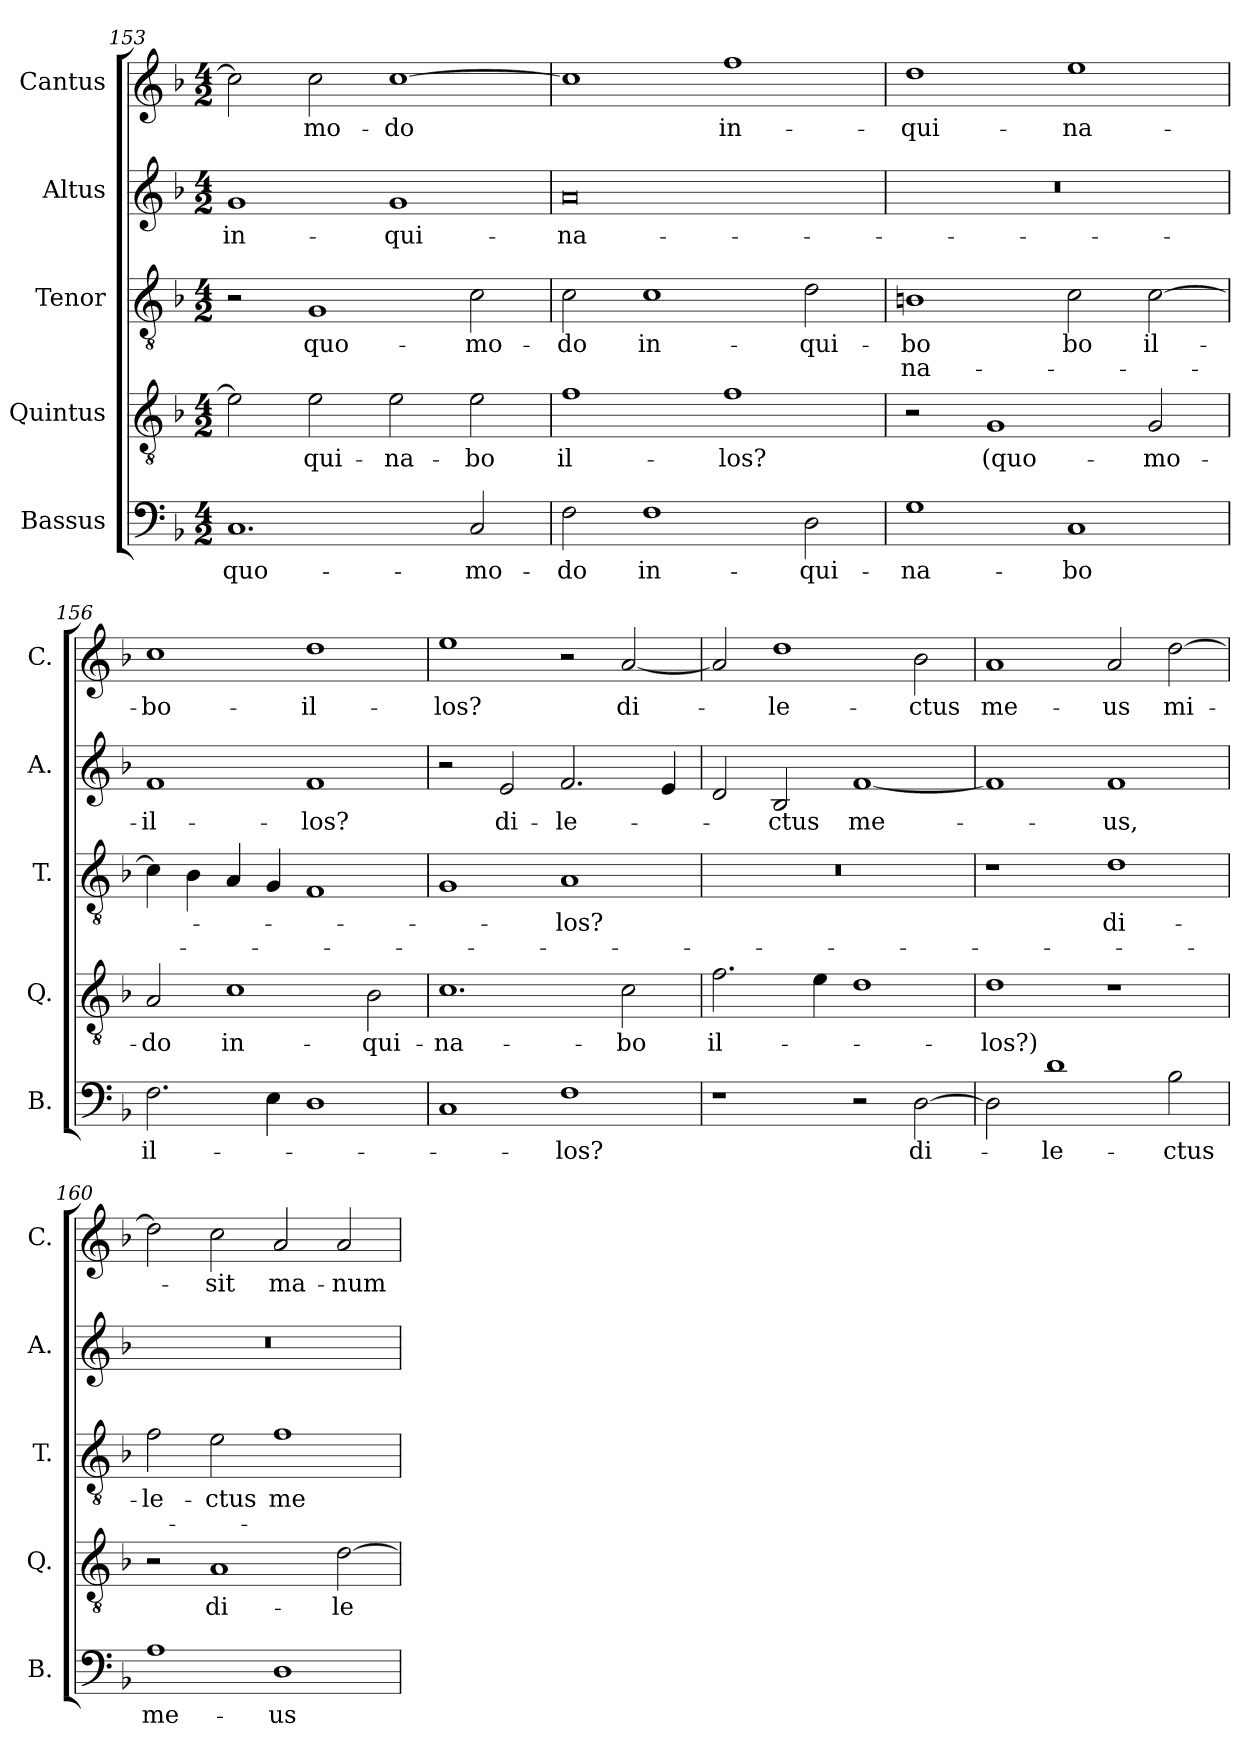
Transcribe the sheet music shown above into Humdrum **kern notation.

**kern	**text	**kern	**text	**kern	**text	**text	**kern	**text	**kern	**text
*part5	*part5	*part4	*part4	*part3	*part3	*part3	*part2	*part2	*part1	*part1
*staff5	*staff5	*staff4	*staff4	*staff3	*staff3	*staff3	*staff2	*staff2	*staff1	*staff1
*I"Bassus	*	*I"Quintus	*	*I"Tenor	*	*	*I"Altus	*	*I"Cantus	*
*I'B.	*	*I'Q.	*	*I'T.	*	*	*I'A.	*	*I'C.	*
*clefF4	*	*clefGv2	*	*clefGv2	*	*	*clefG2	*	*clefG2	*
*k[b-]	*	*k[b-]	*	*k[b-]	*	*	*k[b-]	*	*k[b-]	*
*M4/2	*	*M4/2	*	*M4/2	*	*	*M4/2	*	*M4/2	*
=153	=153	=153	=153	=153	=153	=153	=153	=153	=153	=153
1.C	quo-	2e\]	.	2r	.	.	1g	in-	2cc\]	.
.	.	2e\	-qui-	1G	quo-	.	.	.	2cc\	-mo­-
.	.	2e\	-na-	.	.	.	1g	-qui­-	[1cc	-do
2C/	-mo-	2e\	-bo	2c\	-mo-	.	.	.	.	.
=154	=154	=154	=154	=154	=154	=154	=154	=154	=154	=154
2F\	-do	1f	il­-	2c\	-do	.	0a	-na­-	1cc]	.
1F	in­-	.	.	1c	in­-	.	.	.	.	.
.	.	1f	-los?	.	.	.	.	.	1ff	in­-
2D\	-qui-	.	.	2d\	-qui-	.	.	.	.	.
=155	=155	=155	=155	=155	=155	=155	=155	=155	=155	=155
1G	-na­-	2r	.	1Bn	-bo	na­-	0r	.	1dd	-qui­-
.	.	1G	(quo­-	.	.	.	.	.	.	.
1C	-bo	.	.	2c\	bo	.	.	.	1ee	-na­-
.	.	2G/	-mo-	[2c\	il­-	.	.	.	.	.
=156	=156	=156	=156	=156	=156	=156	=156	=156	=156	=156
2.F\	il­-	2A/	-do	4c\]	.	.	1f	-il-	1cc	-bo-
.	.	.	.	4B-\	.	.	.	.	.	.
.	.	1c	in­-	4A/	.	.	.	.	.	.
4E\	.	.	.	4G/	.	.	.	.	.	.
1D	.	.	.	1F	.	.	1f	-los?	1dd	-il-
.	.	2B-\	-qui­-	.	.	.	.	.	.	.
=157	=157	=157	=157	=157	=157	=157	=157	=157	=157	=157
1C	.	1.c	-na­-	1G	.	.	2r	.	1ee	-los?
.	.	.	.	.	.	.	2e/	di-	.	.
1F	-los?	.	.	1A	-los?	.	2.f/	-le-	2r	.
.	.	2c\	-bo	.	.	.	.	.	[2a/	di-
.	.	.	.	.	.	.	4e/	.	.	.
=158	=158	=158	=158	=158	=158	=158	=158	=158	=158	=158
1r	.	2.f\	il­-	0r	.	.	2d/	.	2a/]	.
.	.	.	.	.	.	.	2B-/	-ctus	1dd	-le­-
.	.	4e\	.	.	.	.	.	.	.	.
2r	.	1d	.	.	.	.	[1f	me­-	.	.
[2D\	di-	.	.	.	.	.	.	.	2b-\	-ctus
=159	=159	=159	=159	=159	=159	=159	=159	=159	=159	=159
2D\]	.	1d	-los?)	1r	.	.	1f]	.	1a	me-
1d	-le-	.	.	.	.	.	.	.	.	.
.	.	1r	.	1d	di-	.	1f	-us,	2a/	-us
2B-\	-ctus	.	.	.	.	.	.	.	[2dd\	mi-
=160	=160	=160	=160	=160	=160	=160	=160	=160	=160	=160
1A	me-	2r	.	2f\	-le­-	.	0r	.	2dd\]	.
.	.	1A	di-	2e\	-ctus	.	.	.	2cc\	-sit
1D	-us	.	.	1f	me­-	.	.	.	2a/	ma­-
.	.	[2d\	-le­-	.	.	.	.	.	2a/	-num
=	=	=	=	=	=	=	=	=	=	=
*-	*-	*-	*-	*-	*-	*-	*-	*-	*-	*-
